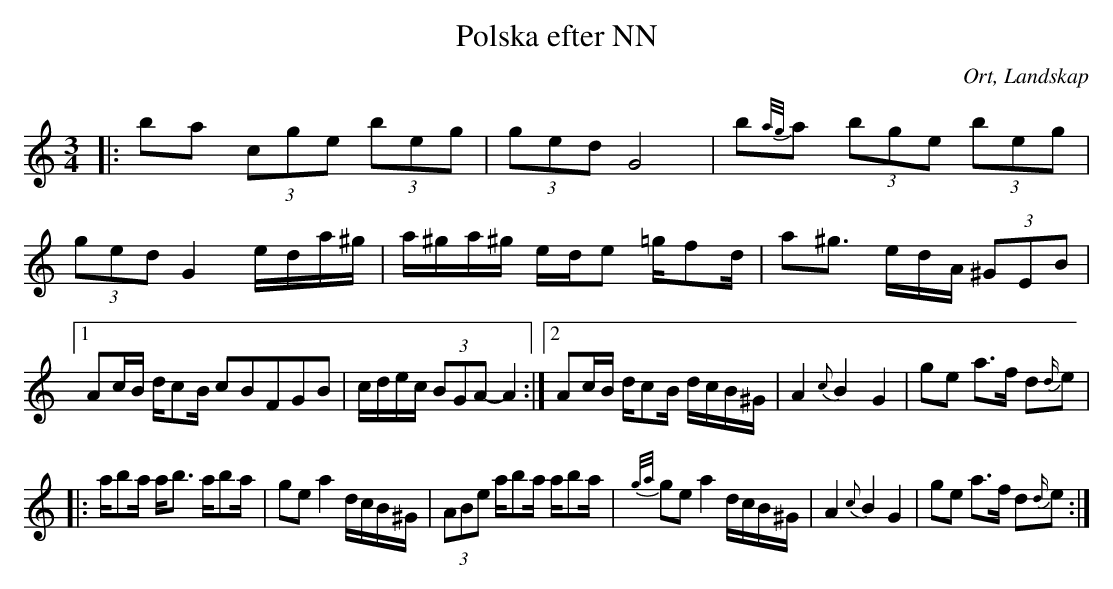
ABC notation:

X:1
T:Polska efter NN
O:Ort, Landskap
M:3/4
L:1/8
K:C
|:ba (3cge (3beg| (3ged G4 |b{a/g/}a (3bge (3beg| (3ged G2 e/d/a/^g/| a/^g/a/^g/ e/d/e =g/fd/ |a^g3/2 /e/d/A/ (3^GEB|1 Ac/B/ d/cB/ c2/5B2/5F2/5G2/5B2/5|  c/d/e/c/ (3BGA-A2 :|2 Ac/B/ d/cB/ d/c/B/^G/| A2 {c}B2 G2 | ge a>f d{d/}e|
|: a/ba/ a<b a/ba/|ge a2 d/c/B/^G/| (3ABe a/ba/ a/ba/ | {g/a/}ge a2 d/c/B/^G/| A2 {c}B2 G2 | ge a>f d{d/}e:|
